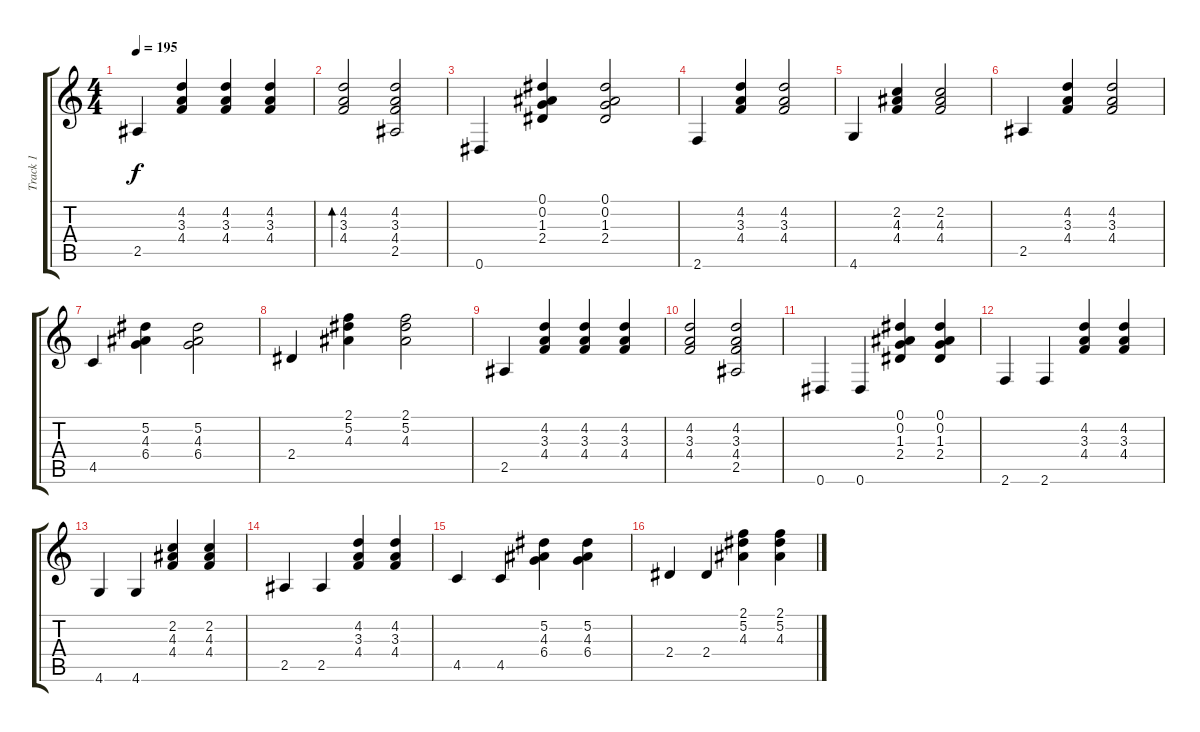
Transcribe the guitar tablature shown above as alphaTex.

\track ("Track 1" "Track 1") {instrument overdrivenguitar}
\staff {score tabs}
\tuning (Eb4 Bb3 Gb3 Db3 Ab2 Eb2) {hide}
\ts (4 4)
\tempo 195
\clef g2
\ks c
2.5.4{dy f} (4.2 3.3 4.4).4 (4.2 3.3 4.4).4 (4.2 3.3 4.4).4 |
(4.2 3.3 4.4).2{bd 240} (4.2 3.3 4.4 2.5).2 |
0.6.4 (0.1 0.2 1.3 2.4).4 (0.1 0.2 1.3 2.4).2 |
2.6.4 (4.2 3.3 4.4).4 (4.2 3.3 4.4).2 |
4.6.4 (2.2 4.3 4.4).4 (2.2 4.3 4.4).2 |
2.5.4 (4.2 3.3 4.4).4 (4.2 3.3 4.4).2 |
4.5.4 (5.2 4.3 6.4).4 (5.2 4.3 6.4).2 |
2.4.4 (2.1 5.2 4.3).4 (2.1 5.2 4.3).2 |
2.5.4 (4.2 3.3 4.4).4 (4.2 3.3 4.4).4 (4.2 3.3 4.4).4 |
(4.2 3.3 4.4).2 (4.2 3.3 4.4 2.5).2 |
0.6.4 0.6.4 (0.1 0.2 1.3 2.4).4 (0.1 0.2 1.3 2.4).4 |
2.6.4 2.6.4 (4.2 3.3 4.4).4 (4.2 3.3 4.4).4 |
4.6.4 4.6.4 (2.2 4.3 4.4).4 (2.2 4.3 4.4).4 |
2.5.4 2.5.4 (4.2 3.3 4.4).4 (4.2 3.3 4.4).4 |
4.5.4 4.5.4 (5.2 4.3 6.4).4 (5.2 4.3 6.4).4 |
2.4.4 2.4.4 (2.1 5.2 4.3).4 (2.1 5.2 4.3).4
